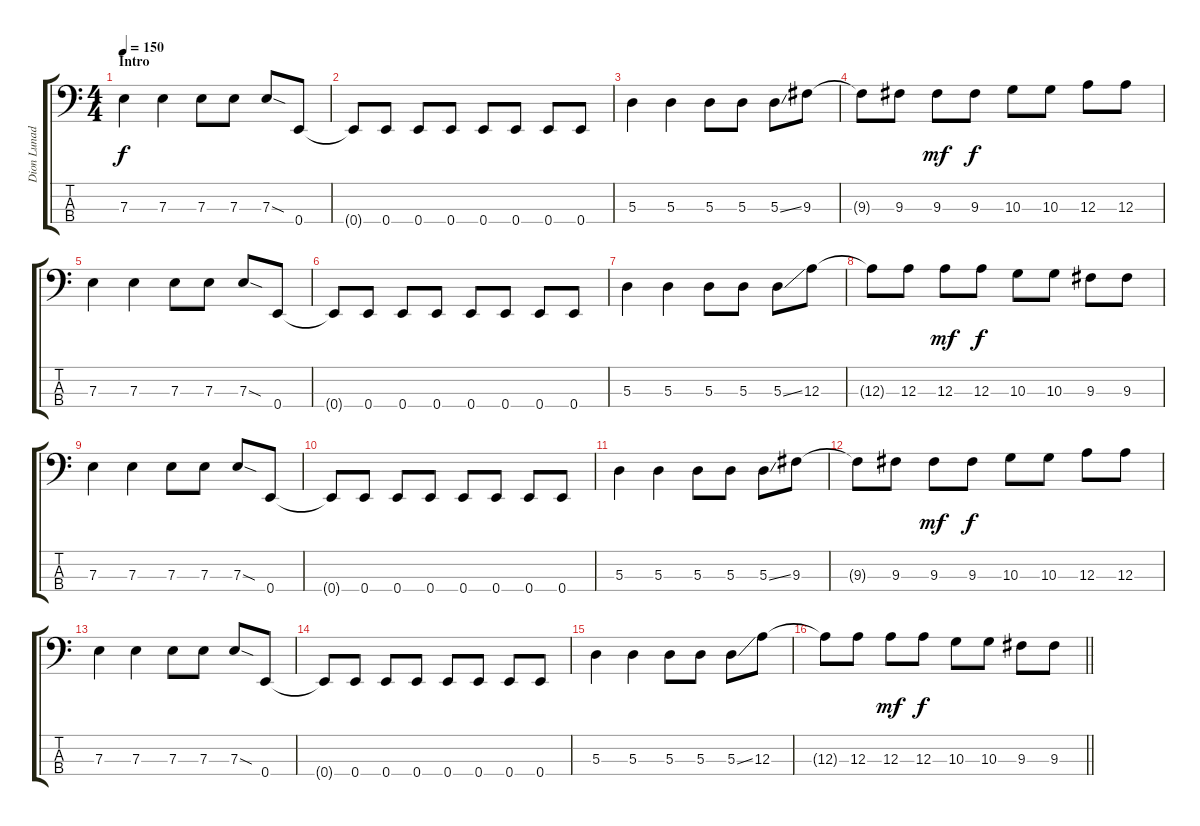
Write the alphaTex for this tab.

\track ("Dion Lunadon - Bass" "Dion Lunad") {instrument electricbasspick}
\staff {score tabs}
\tuning (G2 D2 A1 E1) {hide}
\ts (4 4)
\section ("" "Intro")
\tempo 150
\clef f4
\ks c
7.3.4{dy f instrument electricbasspick} 7.3.4 7.3.8 7.3.8 7.3{sod}.8 0.4.8 |
0.4{t}.8 0.4.8 0.4.8 0.4.8 0.4.8 0.4.8 0.4.8 0.4.8 |
5.3.4 5.3.4 5.3.8 5.3.8 5.3{ss}.8 9.3.8 |
9.3{t}.8 9.3.8 9.3.8{dy mf} 9.3.8{dy f} 10.3.8 10.3.8 12.3.8 12.3.8 |
7.3.4 7.3.4 7.3.8 7.3.8 7.3{sod}.8 0.4.8 |
0.4{t}.8 0.4.8 0.4.8 0.4.8 0.4.8 0.4.8 0.4.8 0.4.8 |
5.3.4 5.3.4 5.3.8 5.3.8 5.3{ss}.8 12.3.8 |
12.3{t}.8 12.3.8 12.3.8{dy mf} 12.3.8{dy f} 10.3.8 10.3.8 9.3.8 9.3.8 |
7.3.4 7.3.4 7.3.8 7.3.8 7.3{sod}.8 0.4.8 |
0.4{t}.8 0.4.8 0.4.8 0.4.8 0.4.8 0.4.8 0.4.8 0.4.8 |
5.3.4 5.3.4 5.3.8 5.3.8 5.3{ss}.8 9.3.8 |
9.3{t}.8 9.3.8 9.3.8{dy mf} 9.3.8{dy f} 10.3.8 10.3.8 12.3.8 12.3.8 |
7.3.4 7.3.4 7.3.8 7.3.8 7.3{sod}.8 0.4.8 |
0.4{t}.8 0.4.8 0.4.8 0.4.8 0.4.8 0.4.8 0.4.8 0.4.8 |
5.3.4 5.3.4 5.3.8 5.3.8 5.3{ss}.8 12.3.8 |
\barLineRight lightlight
12.3{t}.8 12.3.8 12.3.8{dy mf} 12.3.8{dy f} 10.3.8 10.3.8 9.3.8 9.3.8
